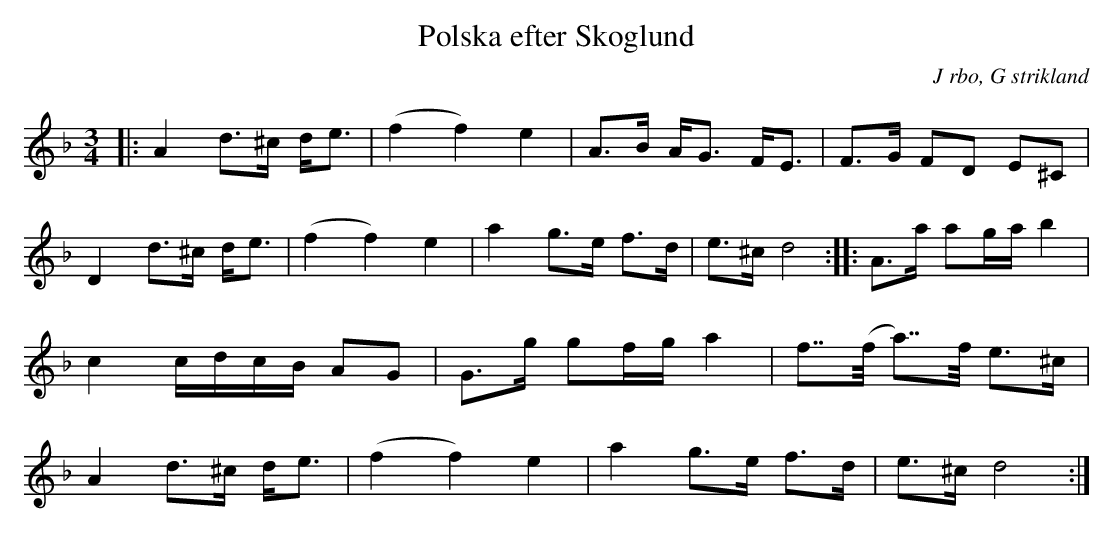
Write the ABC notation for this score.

X:1
T: Polska efter Skoglund
O: J rbo, G strikland
M: 3/4
L: 1/16
K: Dm
|:A4 d2>^c2 d2<e2 |(f4f4) e4| A2>B2 A2<G2 F2<E2|F2>G2 F2D2 E2^C2|D4 d2>^c2 d2<e2 |(f4f4) e4|a4 g2>e2 f2>d2|e2>^c2 d8:|:A2>a2 a2ga b4|c4 cdcB A2G2|G2>g2 g2fg  a4|f2>>(f2 a2)>>f2 e2>^c2|A4 d2>^c2 d2<e2 |(f4f4) e4|a4 g2>e2 f2>d2|e2>^c2 d8:|
